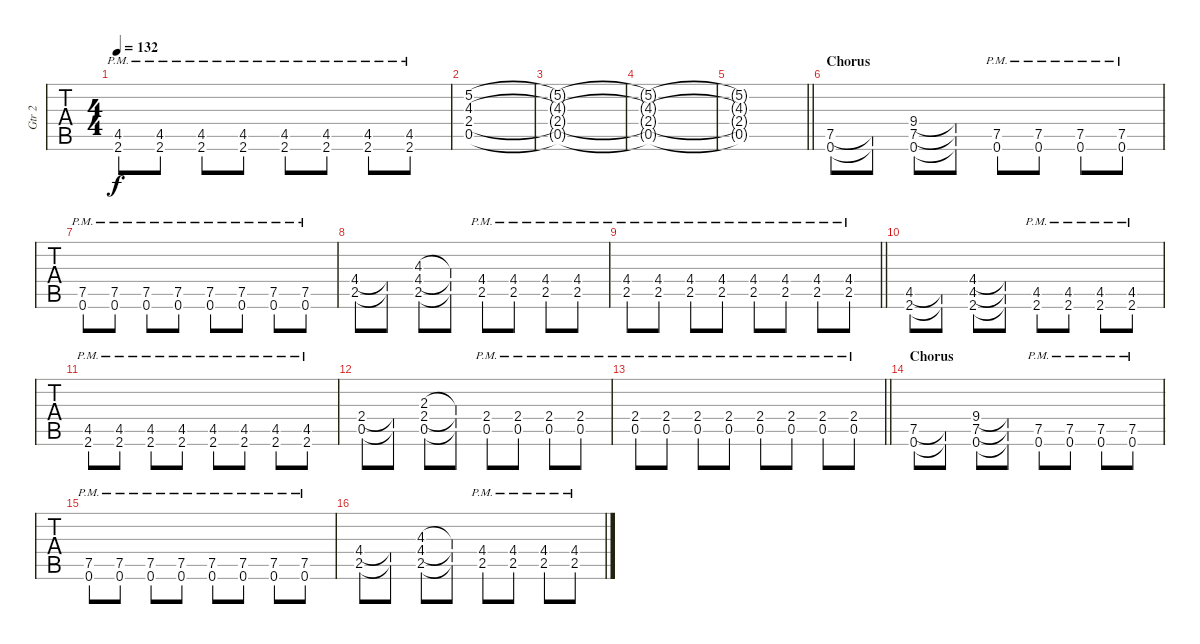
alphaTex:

\track ("Gtr 2" "Gtr 2") {instrument overdrivenguitar}
\staff {tabs}
\tuning (E4 B3 G3 D3 A2 E2) {hide}
\ts (4 4)
\tempo 132
\clef g2
\ks c
(4.5{pm} 2.6{pm}).8{dy f} (4.5{pm} 2.6{pm}).8 (4.5{pm} 2.6{pm}).8 (4.5{pm} 2.6{pm}).8 (4.5{pm} 2.6{pm}).8 (4.5{pm} 2.6{pm}).8 (4.5{pm} 2.6{pm}).8 (4.5{pm} 2.6{pm}).8 |
(5.2 4.3 2.4 0.5).1 |
(5.2{t} 4.3{t} 2.4{t} 0.5{t}).1 |
(5.2{t} 4.3{t} 2.4{t} 0.5{t}).1 |
\barLineRight lightlight
(5.2{t} 4.3{t} 2.4{t} 0.5{t}).1 |
\section ("" "Chorus")
(7.5 0.6).8 (7.5{t} 0.6{t}).8 (9.4 7.5 0.6).8 (9.4{t} 7.5{t} 0.6{t}).8 (7.5{pm} 0.6{pm}).8 (7.5{pm} 0.6{pm}).8 (7.5{pm} 0.6{pm}).8 (7.5{pm} 0.6{pm}).8 |
(7.5{pm} 0.6{pm}).8 (7.5{pm} 0.6{pm}).8 (7.5{pm} 0.6{pm}).8 (7.5{pm} 0.6{pm}).8 (7.5{pm} 0.6{pm}).8 (7.5{pm} 0.6{pm}).8 (7.5{pm} 0.6{pm}).8 (7.5{pm} 0.6{pm}).8 |
(4.4 2.5).8 (4.4{t} 2.5{t}).8 (4.3 4.4 2.5).8 (4.3{t} 4.4{t} 2.5{t}).8 (4.4{pm} 2.5{pm}).8 (4.4{pm} 2.5{pm}).8 (4.4{pm} 2.5{pm}).8 (4.4{pm} 2.5{pm}).8 |
\barLineRight lightlight
(4.4{pm} 2.5{pm}).8 (4.4{pm} 2.5{pm}).8 (4.4{pm} 2.5{pm}).8 (4.4{pm} 2.5{pm}).8 (4.4{pm} 2.5{pm}).8 (4.4{pm} 2.5{pm}).8 (4.4{pm} 2.5{pm}).8 (4.4{pm} 2.5{pm}).8 |
(4.5 2.6).8 (4.5{t} 2.6{t}).8 (4.4 4.5 2.6).8 (4.4{t} 4.5{t} 2.6{t}).8 (4.5{pm} 2.6{pm}).8 (4.5{pm} 2.6{pm}).8 (4.5{pm} 2.6{pm}).8 (4.5{pm} 2.6{pm}).8 |
(4.5{pm} 2.6{pm}).8 (4.5{pm} 2.6{pm}).8 (4.5{pm} 2.6{pm}).8 (4.5{pm} 2.6{pm}).8 (4.5{pm} 2.6{pm}).8 (4.5{pm} 2.6{pm}).8 (4.5{pm} 2.6{pm}).8 (4.5{pm} 2.6{pm}).8 |
(2.4 0.5).8 (2.4{t} 0.5{t}).8 (2.3 2.4 0.5).8 (2.3{t} 2.4{t} 0.5{t}).8 (2.4{pm} 0.5{pm}).8 (2.4{pm} 0.5{pm}).8 (2.4{pm} 0.5{pm}).8 (2.4{pm} 0.5{pm}).8 |
\barLineRight lightlight
(2.4{pm} 0.5{pm}).8 (2.4{pm} 0.5{pm}).8 (2.4{pm} 0.5{pm}).8 (2.4{pm} 0.5{pm}).8 (2.4{pm} 0.5{pm}).8 (2.4{pm} 0.5{pm}).8 (2.4{pm} 0.5{pm}).8 (2.4{pm} 0.5{pm}).8 |
\section ("" "Chorus")
(7.5 0.6).8 (7.5{t} 0.6{t}).8 (9.4 7.5 0.6).8 (9.4{t} 7.5{t} 0.6{t}).8 (7.5{pm} 0.6{pm}).8 (7.5{pm} 0.6{pm}).8 (7.5{pm} 0.6{pm}).8 (7.5{pm} 0.6{pm}).8 |
(7.5{pm} 0.6{pm}).8 (7.5{pm} 0.6{pm}).8 (7.5{pm} 0.6{pm}).8 (7.5{pm} 0.6{pm}).8 (7.5{pm} 0.6{pm}).8 (7.5{pm} 0.6{pm}).8 (7.5{pm} 0.6{pm}).8 (7.5{pm} 0.6{pm}).8 |
(4.4 2.5).8 (4.4{t} 2.5{t}).8 (4.3 4.4 2.5).8 (4.3{t} 4.4{t} 2.5{t}).8 (4.4{pm} 2.5{pm}).8 (4.4{pm} 2.5{pm}).8 (4.4{pm} 2.5{pm}).8 (4.4{pm} 2.5{pm}).8
